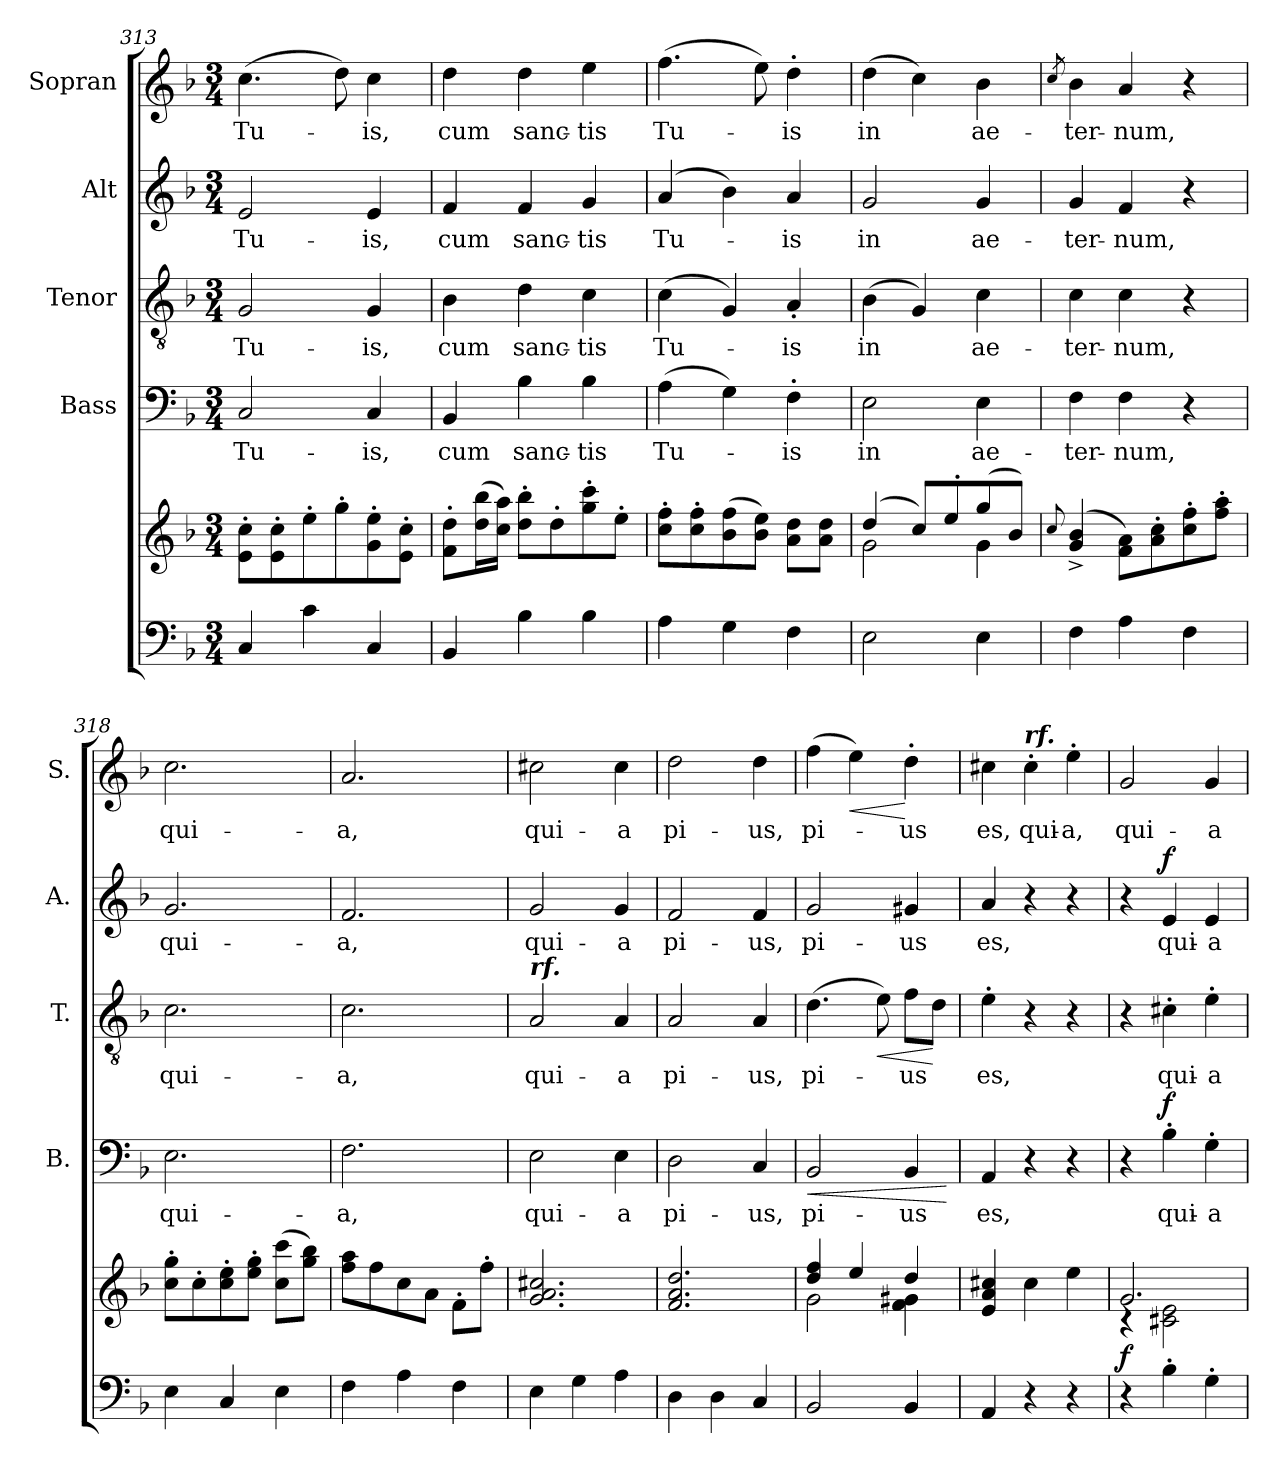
**kern	**kern	**dynam	**kern	**text	**dynam	**kern	**text	**dynam	**kern	**text	**dynam	**kern	**text	**dynam
*part5	*part5	*part5	*part4	*part4	*part4	*part3	*part3	*part3	*part2	*part2	*part2	*part1	*part1	*part1
*staff6	*staff5	*staff5/6	*staff4	*staff4	*staff4	*staff3	*staff3	*staff3	*staff2	*staff2	*staff2	*staff1	*staff1	*staff1
*	*	*	*I"Bass	*	*	*I"Tenor	*	*	*I"Alt	*	*	*I"Sopran	*	*
*	*	*	*I'B.	*	*	*I'T.	*	*	*I'A.	*	*	*I'S.	*	*
*clefF4	*clefG2	*	*clefF4	*	*	*clefGv2	*	*	*clefG2	*	*	*clefG2	*	*
*k[b-]	*k[b-]	*	*k[b-]	*	*	*k[b-]	*	*	*k[b-]	*	*	*k[b-]	*	*
*F:	*F:	*	*F:	*	*	*F:	*	*	*F:	*	*	*F:	*	*
*M3/4	*M3/4	*	*M3/4	*	*	*M3/4	*	*	*M3/4	*	*	*M3/4	*	*
=313	=313	=313	=313	=313	=313	=313	=313	=313	=313	=313	=313	=313	=313	=313
!	!	!	!	!LO:LY:b	!	!	!LO:LY:b	!	!	!LO:LY:b	!	!	!LO:LY:b	!
4C/	8e\'> 8cc\'>L	.	2C/	Tu-	.	2G/	Tu-	.	2e/	Tu-	.	(>4.cc\	Tu-	.
.	8e\'> 8cc\'>	.	.	.	.	.	.	.	.	.	.	.	.	.
4c\	8ee'>\	.	.	.	.	.	.	.	.	.	.	.	.	.
.	8gg'>\	.	.	.	.	.	.	.	.	.	.	8dd\)	.	.
!	!	!	!	!LO:LY:b	!	!	!LO:LY:b	!	!	!LO:LY:b	!	!	!LO:LY:b	!
4C/	8g\'> 8ee\'>	.	4C/	-is,	.	4G/	-is,	.	4e/	-is,	.	4cc\	-is,	.
.	8e\'> 8cc\'>J	.	.	.	.	.	.	.	.	.	.	.	.	.
=314	=314	=314	=314	=314	=314	=314	=314	=314	=314	=314	=314	=314	=314	=314
!	!	!	!	!LO:LY:b	!	!	!LO:LY:b	!	!	!LO:LY:b	!	!	!LO:LY:b	!
4BB-/	8f\'> 8dd\'>L	.	4BB-/	cum	.	4B-\	cum	.	4f/	cum	.	4dd\	cum	.
.	(>16dd\ 16bb-\L	.	.	.	.	.	.	.	.	.	.	.	.	.
.	16cc\ 16aa\JJ)	.	.	.	.	.	.	.	.	.	.	.	.	.
!	!	!	!	!LO:LY:b	!	!	!LO:LY:b	!	!	!LO:LY:b	!	!	!LO:LY:b	!
4B-\	8dd\'> 8bb-\'>L	.	4B-\	sanc-	.	4d\	sanc-	.	4f/	sanc-	.	4dd\	sanc-	.
.	8dd'>\	.	.	.	.	.	.	.	.	.	.	.	.	.
!	!	!	!	!LO:LY:b	!	!	!LO:LY:b	!	!	!LO:LY:b	!	!	!LO:LY:b	!
4B-\	8gg\'> 8ccc\'>	.	4B-\	-tis	.	4c\	-tis	.	4g/	-tis	.	4ee\	-tis	.
.	8ee'>\J	.	.	.	.	.	.	.	.	.	.	.	.	.
=315	=315	=315	=315	=315	=315	=315	=315	=315	=315	=315	=315	=315	=315	=315
!	!	!	!	!LO:LY:b	!	!	!LO:LY:b	!	!	!LO:LY:b	!	!	!LO:LY:b	!
4A\	8cc\'> 8ff\'>L	.	(>4A\	Tu-	.	(>4c\	Tu-	.	(4a/	Tu-	.	(>4.ff\	Tu-	.
.	8cc\'> 8ff\'>	.	.	.	.	.	.	.	.	.	.	.	.	.
4G\	(>8b-\ 8ff\	.	4G\)	.	.	4G/)	.	.	4b-\)	.	.	.	.	.
.	8b-\ 8ee\J)	.	.	.	.	.	.	.	.	.	.	8ee\)	.	.
!	!	!	!	!LO:LY:b	!	!	!LO:LY:b	!	!	!LO:LY:b	!	!	!LO:LY:b	!
4F\	8a\ 8dd\L	.	4F'>\	-is	.	4A'</	-is	.	4a/	-is	.	4dd'>\	-is	.
.	8a\ 8dd\J	.	.	.	.	.	.	.	.	.	.	.	.	.
=316	=316	=316	=316	=316	=316	=316	=316	=316	=316	=316	=316	=316	=316	=316
*	*^	*	*	*	*	*	*	*	*	*	*	*	*	*
!	!	!	!	!	!LO:LY:b	!	!	!LO:LY:b	!	!	!LO:LY:b	!	!	!LO:LY:b	!
2E\	(4dd/	2g\	.	2E\	in	.	(>4B-\	in	.	2g/	in	.	(>4dd\	in	.
.	8cc/L)	.	.	.	.	.	4G/)	.	.	.	.	.	4cc\)	.	.
.	8ee'>/	.	.	.	.	.	.	.	.	.	.	.	.	.	.
!	!	!	!	!	!LO:LY:b	!	!	!LO:LY:b	!	!	!LO:LY:b	!	!	!LO:LY:b	!
4E\	(>8gg/	4g\	.	4E\	ae-	.	4c\	ae-	.	4g/	ae-	.	4b-\	ae-	.
.	8b-/J)	.	.	.	.	.	.	.	.	.	.	.	.	.	.
*	*v	*v	*	*	*	*	*	*	*	*	*	*	*	*	*
=317	=317	=317	=317	=317	=317	=317	=317	=317	=317	=317	=317	=317	=317	=317
.	8qqcc/	.	.	.	.	.	.	.	.	.	.	8qcc/	.	.
!	!	!	!	!LO:LY:b	!	!	!LO:LY:b	!	!	!LO:LY:b	!	!	!LO:LY:b	!
4F\	(4g/^< 4b-/^<	.	4F\	-ter-	.	4c\	-ter-	.	4g/	-ter-	.	4b-\	-ter-	.
!	!	!	!	!LO:LY:b	!	!	!LO:LY:b	!	!	!LO:LY:b	!	!	!LO:LY:b	!
4A\	8f\ 8a\L)	.	4F\	-num,	.	4c\	-num,	.	4f/	-num,	.	4a/	-num,	.
.	8a\'> 8cc\'>	.	.	.	.	.	.	.	.	.	.	.	.	.
4F\	8cc\'> 8ff\'>	.	4r	.	.	4r	.	.	4r	.	.	4r	.	.
.	8ff\'> 8aa\'>J	.	.	.	.	.	.	.	.	.	.	.	.	.
!!LO:LB:g=z
=318	=318	=318	=318	=318	=318	=318	=318	=318	=318	=318	=318	=318	=318	=318
!	!	!	!	!LO:LY:b	!	!	!LO:LY:b	!	!	!LO:LY:b	!	!	!LO:LY:b	!
4E\	8cc\'> 8gg\'>L	.	2.E\	qui-	.	2.c\	qui-	.	2.g/	qui-	.	2.cc\	qui-	.
.	8cc'>\	.	.	.	.	.	.	.	.	.	.	.	.	.
4C/	8cc\'> 8ee\'>	.	.	.	.	.	.	.	.	.	.	.	.	.
.	8ee\'> 8gg\'>J	.	.	.	.	.	.	.	.	.	.	.	.	.
4E\	(>8cc\ 8ccc\L	.	.	.	.	.	.	.	.	.	.	.	.	.
.	8gg\ 8bb-\J)	.	.	.	.	.	.	.	.	.	.	.	.	.
=319	=319	=319	=319	=319	=319	=319	=319	=319	=319	=319	=319	=319	=319	=319
!	!	!	!	!LO:LY:b	!	!	!LO:LY:b	!	!	!LO:LY:b	!	!	!LO:LY:b	!
4F\	8ff\ 8aa\L	.	2.F\	-a,	.	2.c\	-a,	.	2.f/	-a,	.	2.a/	-a,	.
.	8ff\	.	.	.	.	.	.	.	.	.	.	.	.	.
4A\	8cc\	.	.	.	.	.	.	.	.	.	.	.	.	.
.	8a\J	.	.	.	.	.	.	.	.	.	.	.	.	.
4F\	8f'>\L	.	.	.	.	.	.	.	.	.	.	.	.	.
.	8ff'>\J	.	.	.	.	.	.	.	.	.	.	.	.	.
=320	=320	=320	=320	=320	=320	=320	=320	=320	=320	=320	=320	=320	=320	=320
!	!	!	!	!	!	!LO:TX:a:Bi:t=rf.	!	!	!	!	!	!	!	!
!	!	!LO:DY:a=2	!	!LO:LY:b	!LO:DY:a	!	!LO:LY:b	!	!	!LO:LY:b	!LO:DY:a	!	!LO:LY:b	!LO:DY:a
4E\	2.g/ 2.a/ 2.cc#X/	pf	2E\	qui-	pf	2A/	qui-	.	2g/	qui-	pf	2cc#X\	qui-	pf
4G\	.	.	.	.	.	.	.	.	.	.	.	.	.	.
!	!	!	!	!LO:LY:b	!	!	!LO:LY:b	!	!	!LO:LY:b	!	!	!LO:LY:b	!
4A\	.	.	4E\	-a	.	4A/	-a	.	4g/	-a	.	4cc#\	-a	.
=321	=321	=321	=321	=321	=321	=321	=321	=321	=321	=321	=321	=321	=321	=321
!	!	!	!	!LO:LY:b	!	!	!LO:LY:b	!	!	!LO:LY:b	!	!	!LO:LY:b	!
4D\	2.f/ 2.a/ 2.dd/	.	2D\	pi-	.	2A/	pi-	.	2f/	pi-	.	2dd\	pi-	.
4D\	.	.	.	.	.	.	.	.	.	.	.	.	.	.
!	!	!	!	!LO:LY:b	!	!	!LO:LY:b	!	!	!LO:LY:b	!	!	!LO:LY:b	!
4C/	.	.	4C/	-us,	.	4A/	-us,	.	4f/	-us,	.	4dd\	-us,	.
=322	=322	=322	=322	=322	=322	=322	=322	=322	=322	=322	=322	=322	=322	=322
*	*^	*	*	*	*	*	*	*	*	*	*	*	*	*
!	!	!	!	!	!LO:LY:b	!LO:HP:b	!	!LO:LY:b	!	!	!LO:LY:b	!	!	!LO:LY:b	!
2BB-/	4dd/ 4ff/	2g\	.	2BB-/	pi-	<	(>4.d\	pi-	.	2g/	pi-	.	(>4ff\	pi-	.
!	!	!	!	!	!	!	!	!	!	!	!	!	!	!	!LO:HP:b
.	4ee/	.	.	.	.	.	.	.	.	.	.	.	4ee\)	.	<
!	!	!	!	!	!	!	!	!	!LO:HP:b	!	!	!	!	!	!
.	.	.	.	.	.	.	8e\)	.	<	.	.	.	.	.	.
!	!	!	!	!	!LO:LY:b	!	!	!LO:LY:b	!	!	!LO:LY:b	!	!	!LO:LY:b	!
4BB-/	4dd/	4f\ 4g#X\	.	4BB-/	-us	.	8f\L	-us	.	4g#X/	-us	.	4dd'>\	-us	[
.	.	.	.	.	.	.	8d\J	.	[	.	.	.	.	.	.
*	*v	*v	*	*	*	*	*	*	*	*	*	*	*	*	*
.	.	.	.	.	[	.	.	.	.	.	.	.	.	.
=323	=323	=323	=323	=323	=323	=323	=323	=323	=323	=323	=323	=323	=323	=323
!	!	!	!	!LO:LY:b	!	!	!LO:LY:b	!	!	!LO:LY:b	!	!	!LO:LY:b	!
4AA/	4e/ 4a/ 4cc#X/	.	4AA/	es,	.	4e'>\	es,	.	4a/	es,	.	4cc#X\	es,	.
!	!	!	!	!	!	!	!	!	!	!	!	!LO:TX:a:Bi:t=rf.	!	!
!	!	!	!	!	!	!	!	!	!	!	!	!	!LO:LY:b	!
4r	4cc#\	.	4r	.	.	4r	.	.	4r	.	.	4cc#'>\	qui-	.
!	!	!	!	!	!	!	!	!	!	!	!	!	!LO:LY:b	!
4r	4ee\	.	4r	.	.	4r	.	.	4r	.	.	4ee'>\	-a,	.
=324	=324	=324	=324	=324	=324	=324	=324	=324	=324	=324	=324	=324	=324	=324
*	*^	*	*	*	*	*	*	*	*	*	*	*	*	*
!	!	!	!LO:DY:a=2	!	!	!	!	!	!	!	!	!	!	!LO:LY:b	!
4r	2.g/	4rB	f	4r	.	.	4r	.	.	4r	.	.	2g/	qui-	.
!	!	!	!	!	!LO:LY:b	!LO:DY:a	!	!LO:LY:b	!	!	!LO:LY:b	!LO:DY:a	!	!	!
4B-'>\	.	2c#X\ 2e\	.	4B-'>\	qui-	f	4c#X'>\	qui-	.	4e/	qui-	f	.	.	.
!	!	!	!	!	!LO:LY:b	!	!	!LO:LY:b	!	!	!LO:LY:b	!	!	!LO:LY:b	!
4G'>\	.	.	.	4G'>\	-a	.	4e'>\	-a	.	4e/	-a	.	4g/	-a	.
*	*v	*v	*	*	*	*	*	*	*	*	*	*	*	*	*
=	=	=	=	=	=	=	=	=	=	=	=	=	=	=
*-	*-	*-	*-	*-	*-	*-	*-	*-	*-	*-	*-	*-	*-	*-
